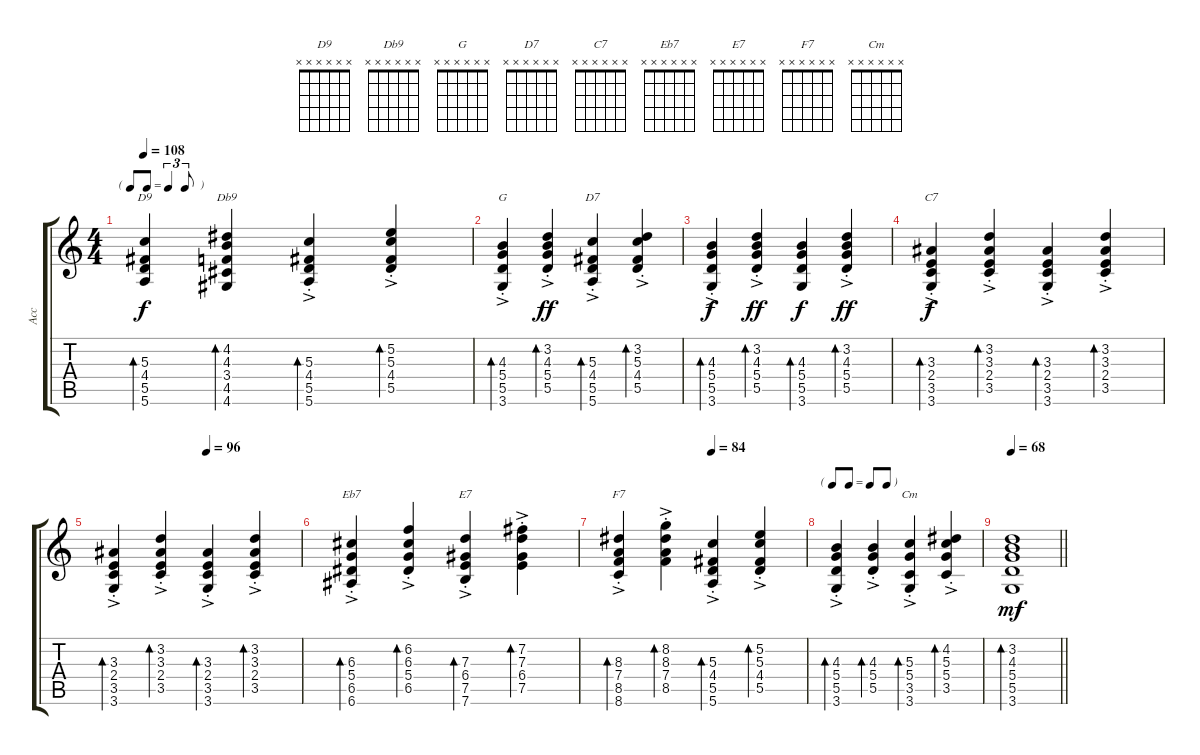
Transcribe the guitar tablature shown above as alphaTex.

\track ("Acc" "Acc") {instrument acousticguitarsteel}
\staff {score tabs}
\tuning (E4 B3 G3 D3 A2 E2) {hide}
\chord ("D9" x x x x x x)
\chord ("Db9" x x x x x x)
\chord ("G" x x x x x x)
\chord ("D7" x x x x x x)
\chord ("C7" x x x x x x)
\chord ("Eb7" x x x x x x)
\chord ("E7" x x x x x x)
\chord ("F7" x x x x x x)
\chord ("Cm" x x x x x x)
\ts (4 4)
\tf triplet8th
\tempo 108
\clef g2
\ks c
(5.3 4.4 5.5 5.6).4{bd 60 ch "D9" dy f} (4.2 4.3 3.4 4.5 4.6).4{bd 60 ch "Db9"} (5.3{ac st} 4.4{ac st} 5.5 5.6).4{bd 60} (5.2{ac st} 5.3{ac st} 4.4{ac st} 5.5).4{bd 60} |
(4.3{ac st} 5.4 5.5 3.6).4{bd 60 ch "G"} (3.2 4.3{ac st} 5.4{ac st} 5.5).4{bd 60 dy ff} (5.3 4.4 5.5 5.6{ac st}).4{bd 60 ch "D7"} (3.2 5.3{ac st} 4.4{ac st} 5.5).4{bd 60} |
(4.3{ac st} 5.4 5.5 3.6).4{bd 60 dy f} (3.2 4.3{ac st} 5.4{ac st} 5.5).4{bd 60 dy ff} (4.3 5.4 5.5 3.6).4{bd 60 dy f} (3.2 4.3{ac st} 5.4{ac st} 5.5).4{bd 60 dy ff} |
(3.3 2.4 3.5 3.6{ac st}).4{bd 60 ch "C7" dy f} (3.2 3.3{ac st} 2.4{ac st} 3.5).4{bd 60} (3.3 2.4 3.5 3.6{ac st}).4{bd 60} (3.2 3.3{ac st} 2.4{ac st} 3.5).4{bd 60} |
\tempo (96 0.5)
(3.3 2.4 3.5 3.6{ac st}).4{bd 60} (3.2 3.3{ac st} 2.4{ac st} 3.5).4{bd 60} (3.3 2.4 3.5 3.6{ac st}).4{bd 60} (3.2 3.3{ac st} 2.4{ac st} 3.5).4{bd 60} |
(6.3{ac st} 5.4 6.5 6.6).4{bd 60 ch "Eb7"} (6.2 6.3{ac st} 5.4{ac st} 6.5).4{bd 60} (7.3 6.4 7.5 7.6{ac st}).4{bd 60 ch "E7"} (7.2 7.3{ac st} 6.4{ac st} 7.5).4{bd 60} |
\tempo (84 0.5)
(8.3{ac st} 7.4 8.5 8.6).4{bd 60 ch "F7"} (8.2 8.3{ac st} 7.4{ac st} 8.5).4{bd 60} (5.3{ac st} 4.4 5.5 5.6).4{bd 60} (5.2 5.3{ac st} 4.4{ac st} 5.5).4{bd 60} |
\tf none
(4.3 5.4 5.5 3.6{ac st}).4{bd 60} (4.3{ac st} 5.4{ac st} 5.5).4{bd 60} (5.3 5.4 3.5 3.6{ac st}).4{bd 60 ch "Cm"} (4.2 5.3{ac st} 5.4{ac st} 3.5).4{bd 60} |
\tempo 68
\barLineRight lightlight
(3.2 4.3 5.4 5.5 3.6).1{bd 60 dy mf}
